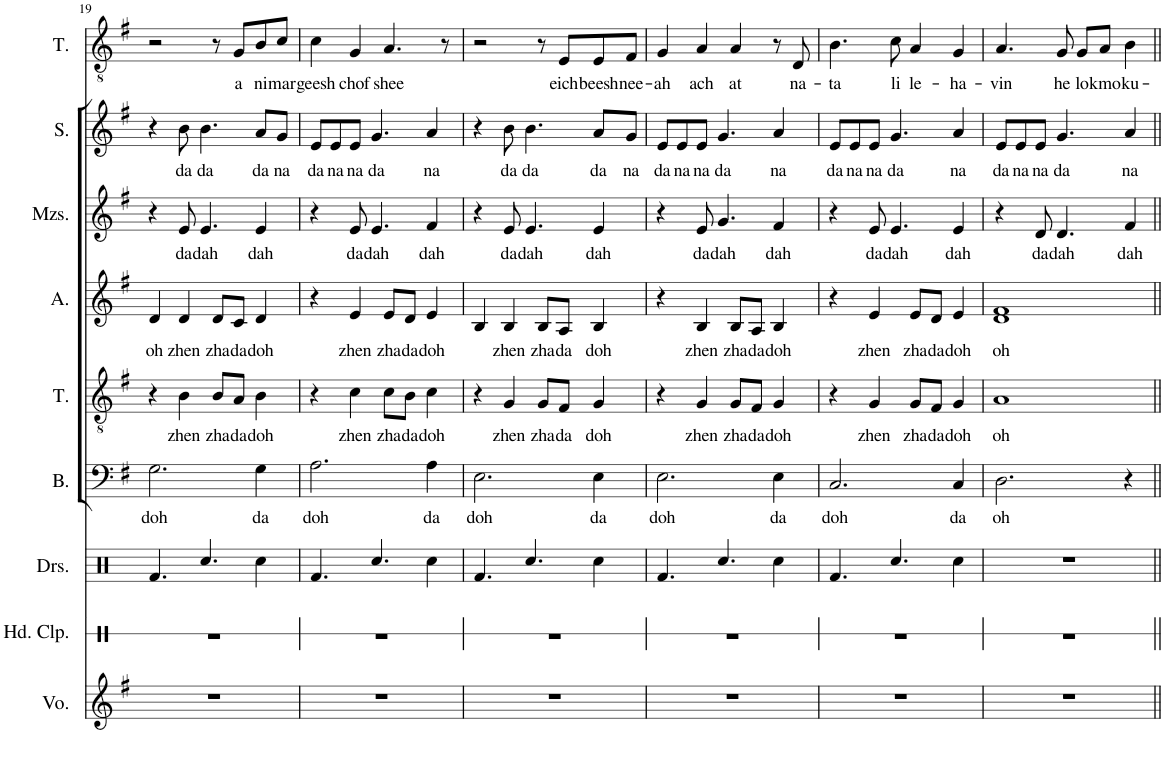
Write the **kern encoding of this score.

**kern	**kern	**kern	**kern	**text	**kern	**text	**kern	**text	**kern	**text	**kern	**text	**kern	**text
*part9	*part8	*part7	*part6	*part6	*part5	*part5	*part4	*part4	*part3	*part3	*part2	*part2	*part1	*part1
*staff9	*staff8	*staff7	*staff6	*staff6	*staff5	*staff5	*staff4	*staff4	*staff3	*staff3	*staff2	*staff2	*staff1	*staff1
*I"Voice	*I"Hand Clap	*I"Drumset	*I"Bass	*	*I"Tenor	*	*I"Alto	*	*I"Mezzo-soprano	*	*I"Soprano	*	*I"Tenor	*
*I'Vo.	*I'Hd. Clp.	*I'Drs.	*I'B.	*	*I'T.	*	*I'A.	*	*I'Mzs.	*	*I'S.	*	*I'T.	*
!!LO:PB:g=z
*clefG2	*clefX	*clefX	*clefF4	*	*clefGv2	*	*clefG2	*	*clefG2	*	*clefG2	*	*clefGv2	*
*k[f#]	*k[]	*k[]	*k[f#]	*	*k[f#]	*	*k[f#]	*	*k[f#]	*	*k[f#]	*	*k[f#]	*
*M4/4	*M4/4	*M4/4	*M4/4	*	*M4/4	*	*M4/4	*	*M4/4	*	*M4/4	*	*M4/4	*
*met(c)	*met(c)	*met(c)	*met(c)	*	*met(c)	*	*met(c)	*	*met(c)	*	*met(c)	*	*met(c)	*
=19	=19	=19	=19	=19	=19	=19	=19	=19	=19	=19	=19	=19	=19	=19
!	!	!	!	!LO:LY:b	!	!	!	!LO:LY:b	!	!	!	!	!	!
1r	1r	4.Rf/	2.G\	doh	4r	.	4d/	oh	4r	.	4r	.	2r	.
!	!	!	!	!	!	!LO:LY:b	!	!LO:LY:b	!	!LO:LY:b	!	!LO:LY:b	!	!
.	.	.	.	.	4B\	zhen	4d/	zhen	8e/	da	8b\	da	.	.
!	!	!	!	!	!	!	!	!	!	!LO:LY:b	!	!LO:LY:b	!	!
.	.	4.Rcc/	.	.	.	.	.	.	4.e/	dah	4.b\	da	.	.
!	!	!	!	!	!	!LO:LY:b	!	!LO:LY:b	!	!	!	!	!	!
.	.	.	.	.	8B/L	zha	8d/L	zha	.	.	.	.	8r	.
!	!	!	!	!	!	!LO:LY:b	!	!LO:LY:b	!	!	!	!	!	!LO:LY:b
.	.	.	.	.	8A/J	da	8c/J	da	.	.	.	.	8G/L	a
!	!	!	!	!LO:LY:b	!	!LO:LY:b	!	!LO:LY:b	!	!LO:LY:b	!	!LO:LY:b	!	!LO:LY:b
.	.	4Rcc\	4G\	da	4B\	doh	4d/	doh	4e/	dah	8a/L	da	8B/	ni
!	!	!	!	!	!	!	!	!	!	!	!	!LO:LY:b	!	!LO:LY:b
.	.	.	.	.	.	.	.	.	.	.	8g/J	na	8c/J	mar
=20	=20	=20	=20	=20	=20	=20	=20	=20	=20	=20	=20	=20	=20	=20
!	!	!	!	!LO:LY:b	!	!	!	!	!	!	!	!LO:LY:b	!	!LO:LY:b
1r	1r	4.Rf/	2.A\	doh	4r	.	4r	.	4r	.	8e/L	da	4c\	geesh
!	!	!	!	!	!	!	!	!	!	!	!	!LO:LY:b	!	!
.	.	.	.	.	.	.	.	.	.	.	8e/	na	.	.
!	!	!	!	!	!	!LO:LY:b	!	!LO:LY:b	!	!LO:LY:b	!	!LO:LY:b	!	!LO:LY:b
.	.	.	.	.	4c\	zhen	4e/	zhen	8e/	da	8e/J	na	4G/	chof
!	!	!	!	!	!	!	!	!	!	!LO:LY:b	!	!LO:LY:b	!	!
.	.	4.Rcc/	.	.	.	.	.	.	4.e/	dah	4.g/	da	.	.
!	!	!	!	!	!	!LO:LY:b	!	!LO:LY:b	!	!	!	!	!	!LO:LY:b
.	.	.	.	.	8c\L	zha	8e/L	zha	.	.	.	.	4.A/	shee
!	!	!	!	!	!	!LO:LY:b	!	!LO:LY:b	!	!	!	!	!	!
.	.	.	.	.	8B\J	da	8d/J	da	.	.	.	.	.	.
!	!	!	!	!LO:LY:b	!	!LO:LY:b	!	!LO:LY:b	!	!LO:LY:b	!	!LO:LY:b	!	!
.	.	4Rcc\	4A\	da	4c\	doh	4e/	doh	4f#/	dah	4a/	na	.	.
.	.	.	.	.	.	.	.	.	.	.	.	.	8r	.
=21	=21	=21	=21	=21	=21	=21	=21	=21	=21	=21	=21	=21	=21	=21
!	!	!	!	!LO:LY:b	!	!	!	!	!	!	!	!	!	!
1r	1r	4.Rf/	2.E\	doh	4r	.	4B/	.	4r	.	4r	.	2r	.
!	!	!	!	!	!	!LO:LY:b	!	!LO:LY:b	!	!LO:LY:b	!	!LO:LY:b	!	!
.	.	.	.	.	4G/	zhen	4B/	zhen	8e/	da	8b\	da	.	.
!	!	!	!	!	!	!	!	!	!	!LO:LY:b	!	!LO:LY:b	!	!
.	.	4.Rcc/	.	.	.	.	.	.	4.e/	dah	4.b\	da	.	.
!	!	!	!	!	!	!LO:LY:b	!	!LO:LY:b	!	!	!	!	!	!
.	.	.	.	.	8G/L	zha	8B/L	zha	.	.	.	.	8r	.
!	!	!	!	!	!	!LO:LY:b	!	!LO:LY:b	!	!	!	!	!	!LO:LY:b
.	.	.	.	.	8F#/J	da	8A/J	da	.	.	.	.	8E/L	eich
!	!	!	!	!LO:LY:b	!	!LO:LY:b	!	!LO:LY:b	!	!LO:LY:b	!	!LO:LY:b	!	!LO:LY:b
.	.	4Rcc\	4E\	da	4G/	doh	4B/	doh	4e/	dah	8a/L	da	8E/	beesh
!	!	!	!	!	!	!	!	!	!	!	!	!LO:LY:b	!	!LO:LY:b
.	.	.	.	.	.	.	.	.	.	.	8g/J	na	8F#/J	nee-
=22	=22	=22	=22	=22	=22	=22	=22	=22	=22	=22	=22	=22	=22	=22
!	!	!	!	!LO:LY:b	!	!	!	!	!	!	!	!LO:LY:b	!	!LO:LY:b
1r	1r	4.Rf/	2.E\	doh	4r	.	4r	.	4r	.	8e/L	da	4G/	-ah
!	!	!	!	!	!	!	!	!	!	!	!	!LO:LY:b	!	!
.	.	.	.	.	.	.	.	.	.	.	8e/	na	.	.
!	!	!	!	!	!	!LO:LY:b	!	!LO:LY:b	!	!LO:LY:b	!	!LO:LY:b	!	!LO:LY:b
.	.	.	.	.	4G/	zhen	4B/	zhen	8e/	da	8e/J	na	4A/	ach
!	!	!	!	!	!	!	!	!	!	!LO:LY:b	!	!LO:LY:b	!	!
.	.	4.Rcc/	.	.	.	.	.	.	4.g/	dah	4.g/	da	.	.
!	!	!	!	!	!	!LO:LY:b	!	!LO:LY:b	!	!	!	!	!	!LO:LY:b
.	.	.	.	.	8G/L	zha	8B/L	zha	.	.	.	.	4A/	at
!	!	!	!	!	!	!LO:LY:b	!	!LO:LY:b	!	!	!	!	!	!
.	.	.	.	.	8F#/J	da	8A/J	da	.	.	.	.	.	.
!	!	!	!	!LO:LY:b	!	!LO:LY:b	!	!LO:LY:b	!	!LO:LY:b	!	!LO:LY:b	!	!
.	.	4Rcc\	4E\	da	4G/	doh	4B/	doh	4f#/	dah	4a/	na	8r	.
!	!	!	!	!	!	!	!	!	!	!	!	!	!	!LO:LY:b
.	.	.	.	.	.	.	.	.	.	.	.	.	8D/	na-
=23	=23	=23	=23	=23	=23	=23	=23	=23	=23	=23	=23	=23	=23	=23
!	!	!	!	!LO:LY:b	!	!	!	!	!	!	!	!LO:LY:b	!	!LO:LY:b
1r	1r	4.Rf/	2.C/	doh	4r	.	4r	.	4r	.	8e/L	da	4.B\	-ta
!	!	!	!	!	!	!	!	!	!	!	!	!LO:LY:b	!	!
.	.	.	.	.	.	.	.	.	.	.	8e/	na	.	.
!	!	!	!	!	!	!LO:LY:b	!	!LO:LY:b	!	!LO:LY:b	!	!LO:LY:b	!	!
.	.	.	.	.	4G/	zhen	4e/	zhen	8e/	da	8e/J	na	.	.
!	!	!	!	!	!	!	!	!	!	!LO:LY:b	!	!LO:LY:b	!	!LO:LY:b
.	.	4.Rcc/	.	.	.	.	.	.	4.e/	dah	4.g/	da	8c\	li
!	!	!	!	!	!	!LO:LY:b	!	!LO:LY:b	!	!	!	!	!	!LO:LY:b
.	.	.	.	.	8G/L	zha	8e/L	zha	.	.	.	.	4A/	le-
!	!	!	!	!	!	!LO:LY:b	!	!LO:LY:b	!	!	!	!	!	!
.	.	.	.	.	8F#/J	da	8d/J	da	.	.	.	.	.	.
!	!	!	!	!LO:LY:b	!	!LO:LY:b	!	!LO:LY:b	!	!LO:LY:b	!	!LO:LY:b	!	!LO:LY:b
.	.	4Rcc\	4C/	da	4G/	doh	4e/	doh	4e/	dah	4a/	na	4G/	-ha-
=24	=24	=24	=24	=24	=24	=24	=24	=24	=24	=24	=24	=24	=24	=24
!	!	!	!	!LO:LY:b	!	!LO:LY:b	!	!LO:LY:b	!	!	!	!LO:LY:b	!	!LO:LY:b
1r	1r	1r	2.D\	oh	1A	oh	1d 1f#	oh	4r	.	8e/L	da	4.A/	-vin
!	!	!	!	!	!	!	!	!	!	!	!	!LO:LY:b	!	!
.	.	.	.	.	.	.	.	.	.	.	8e/	na	.	.
!	!	!	!	!	!	!	!	!	!	!LO:LY:b	!	!LO:LY:b	!	!
.	.	.	.	.	.	.	.	.	8d/	da	8e/J	na	.	.
!	!	!	!	!	!	!	!	!	!	!LO:LY:b	!	!LO:LY:b	!	!LO:LY:b
.	.	.	.	.	.	.	.	.	4.d/	dah	4.g/	da	8G/	he
!	!	!	!	!	!	!	!	!	!	!	!	!	!	!LO:LY:b
.	.	.	.	.	.	.	.	.	.	.	.	.	8G/L	lo
!	!	!	!	!	!	!	!	!	!	!	!	!	!	!LO:LY:b
.	.	.	.	.	.	.	.	.	.	.	.	.	8A/J	kmo
!	!	!	!	!	!	!	!	!	!	!LO:LY:b	!	!LO:LY:b	!	!LO:LY:b
.	.	.	4r	.	.	.	.	.	4f#/	dah	4a/	na	4B\	ku-
=||	=||	=||	=||	=||	=||	=||	=||	=||	=||	=||	=||	=||	=||	=||
*-	*-	*-	*-	*-	*-	*-	*-	*-	*-	*-	*-	*-	*-	*-
